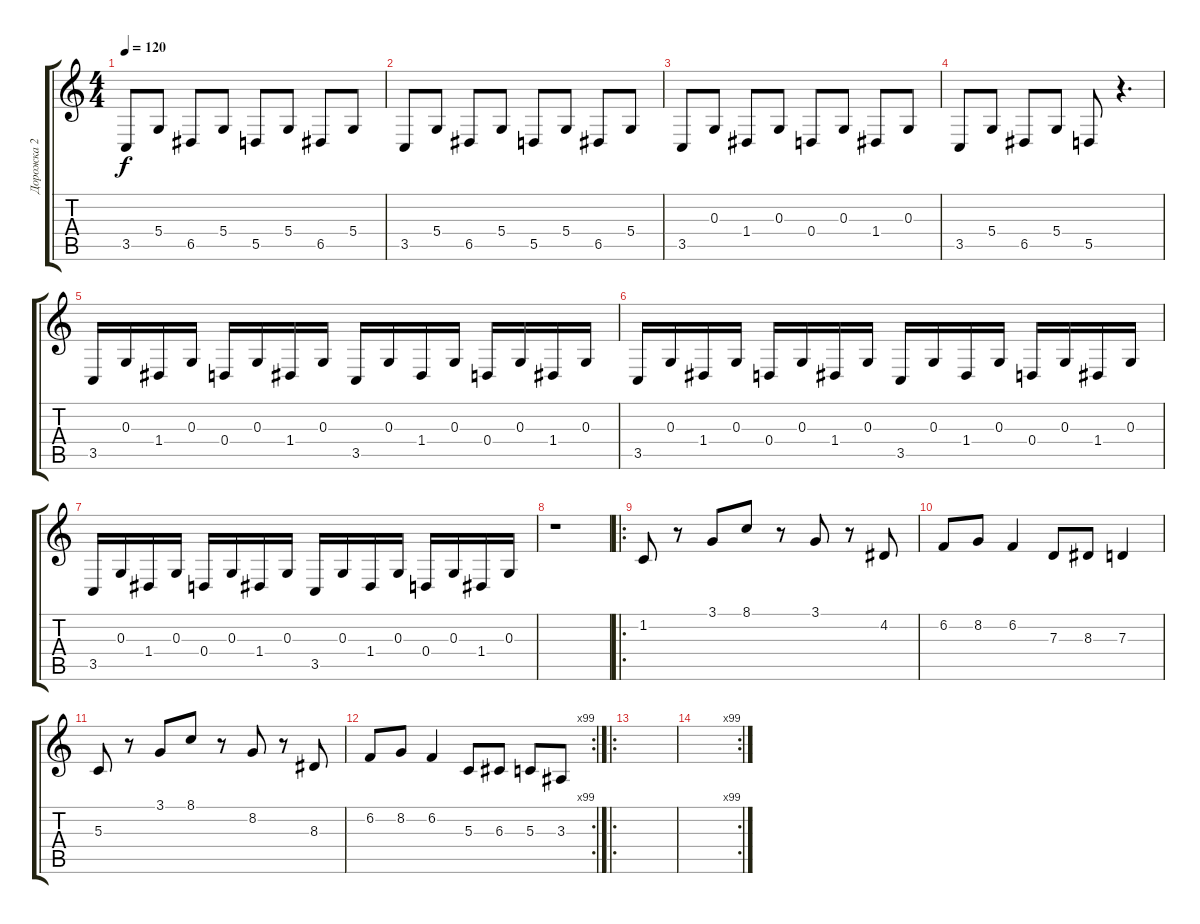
\track ("Дорожка 2" "Дорожка 2") {mute instrument altosax}
\staff {score tabs}
\tuning (E4 B3 G3 D3 A2 E2) {hide}
\ts (4 4)
\tempo 120
\clef g2
\ks c
3.5.8{dy f} 5.4.8 6.5.8 5.4.8 5.5.8 5.4.8 6.5.8 5.4.8 |
3.5.8 5.4.8 6.5.8 5.4.8 5.5.8 5.4.8 6.5.8 5.4.8 |
3.5.8 0.3.8 1.4.8 0.3.8 0.4.8 0.3.8 1.4.8 0.3.8 |
3.5.8 5.4.8 6.5.8 5.4.8 5.5.8 r.4{d} |
3.5.16 0.3.16 1.4.16 0.3.16 0.4.16 0.3.16 1.4.16 0.3.16 3.5.16 0.3.16 1.4.16 0.3.16 0.4.16 0.3.16 1.4.16 0.3.16 |
3.5.16 0.3.16 1.4.16 0.3.16 0.4.16 0.3.16 1.4.16 0.3.16 3.5.16 0.3.16 1.4.16 0.3.16 0.4.16 0.3.16 1.4.16 0.3.16 |
3.5.16 0.3.16 1.4.16 0.3.16 0.4.16 0.3.16 1.4.16 0.3.16 3.5.16 0.3.16 1.4.16 0.3.16 0.4.16 0.3.16 1.4.16 0.3.16 |
r.1 |
\ro
1.2.8 r.8 3.1.8 8.1.8 r.8 3.1.8 r.8 4.2.8 |
6.2.8 8.2.8 6.2.4 7.3.8 8.3.8 7.3.4 |
5.3.8 r.8 3.1.8 8.1.8 r.8 8.2.8 r.8 8.3.8 |
\rc 99
6.2.8 8.2.8 6.2.4 5.3.8 6.3.8 5.3.8 3.3.8 |
\ro
|
\rc 99
